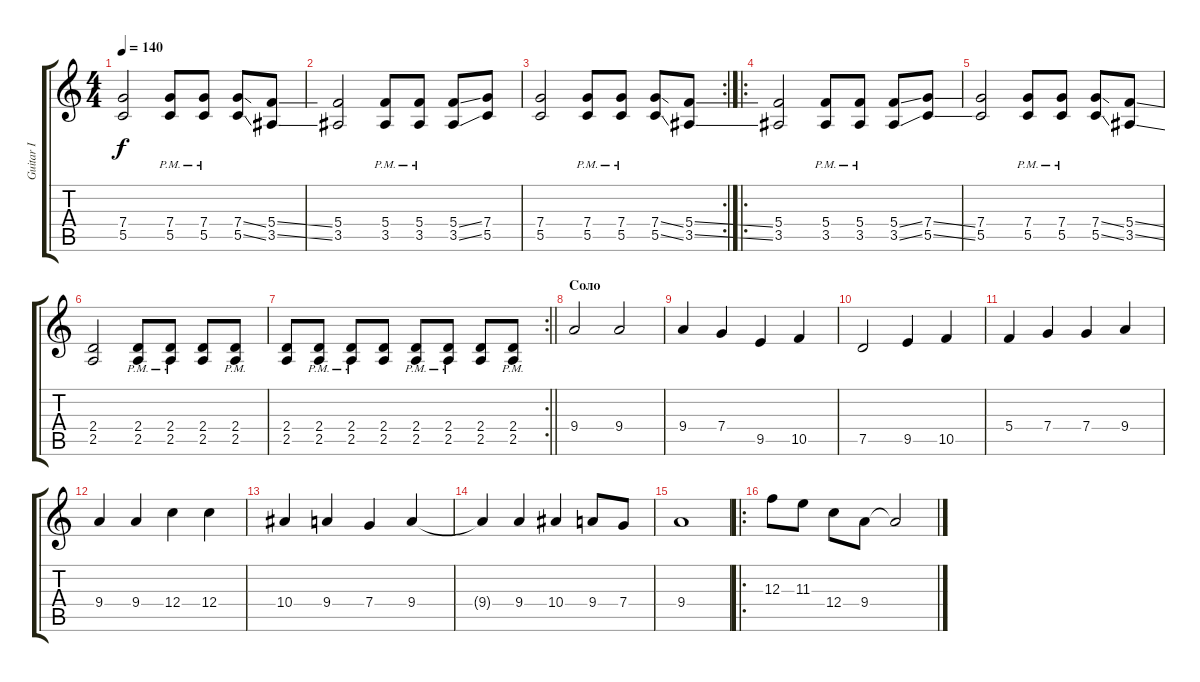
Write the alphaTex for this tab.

\track ("Guitar I" "Guitar I") {instrument acousticguitarsteel}
\staff {score tabs}
\tuning (D4 A3 F3 C3 G2 D2) {hide}
\ts (4 4)
\tempo 140
\clef g2
\ks c
(7.4 5.5).2{dy f} (7.4{pm} 5.5{pm}).8 (7.4{pm} 5.5{pm}).8 (7.4{ss} 5.5{ss}).8 (5.4{ss} 3.5{ss}).8 |
(5.4 3.5).2 (5.4{pm} 3.5{pm}).8 (5.4{pm} 3.5{pm}).8 (5.4{ss} 3.5{ss}).8 (7.4 5.5).8 |
\rc 2
(7.4 5.5).2 (7.4{pm} 5.5{pm}).8 (7.4{pm} 5.5{pm}).8 (7.4{ss} 5.5{ss}).8 (5.4{ss} 3.5{ss}).8 |
\ro
(5.4 3.5).2 (5.4{pm} 3.5{pm}).8 (5.4{pm} 3.5{pm}).8 (5.4{ss} 3.5{ss}).8 (7.4{ss} 5.5{ss}).8 |
(7.4 5.5).2 (7.4{pm} 5.5{pm}).8 (7.4{pm} 5.5{pm}).8 (7.4{ss} 5.5{ss}).8 (5.4{ss} 3.5{ss}).8 |
(2.4 2.5).2 (2.4{pm} 2.5{pm}).8 (2.4{pm} 2.5{pm}).8 (2.4 2.5).8 (2.4{pm} 2.5{pm}).8 |
\rc 2
\barLineRight lightlight
(2.4 2.5).8 (2.4{pm} 2.5{pm}).8 (2.4{pm} 2.5{pm}).8 (2.4 2.5).8 (2.4{pm} 2.5{pm}).8 (2.4{pm} 2.5{pm}).8 (2.4 2.5).8 (2.4{pm} 2.5{pm}).8 |
\section ("" "Соло")
9.4.2 9.4.2 |
9.4.4 7.4.4 9.5.4 10.5.4 |
7.5.2 9.5.4 10.5.4 |
5.4.4 7.4.4 7.4.4 9.4.4 |
9.4.4 9.4.4 12.4.4 12.4.4 |
10.4.4 9.4.4 7.4.4 9.4.4 |
9.4{t}.4 9.4.4 10.4.4 9.4.8 7.4.8 |
9.4.1 |
\ro
12.3.8 11.3.8 12.4.8 9.4.8 9.4{t}.2
